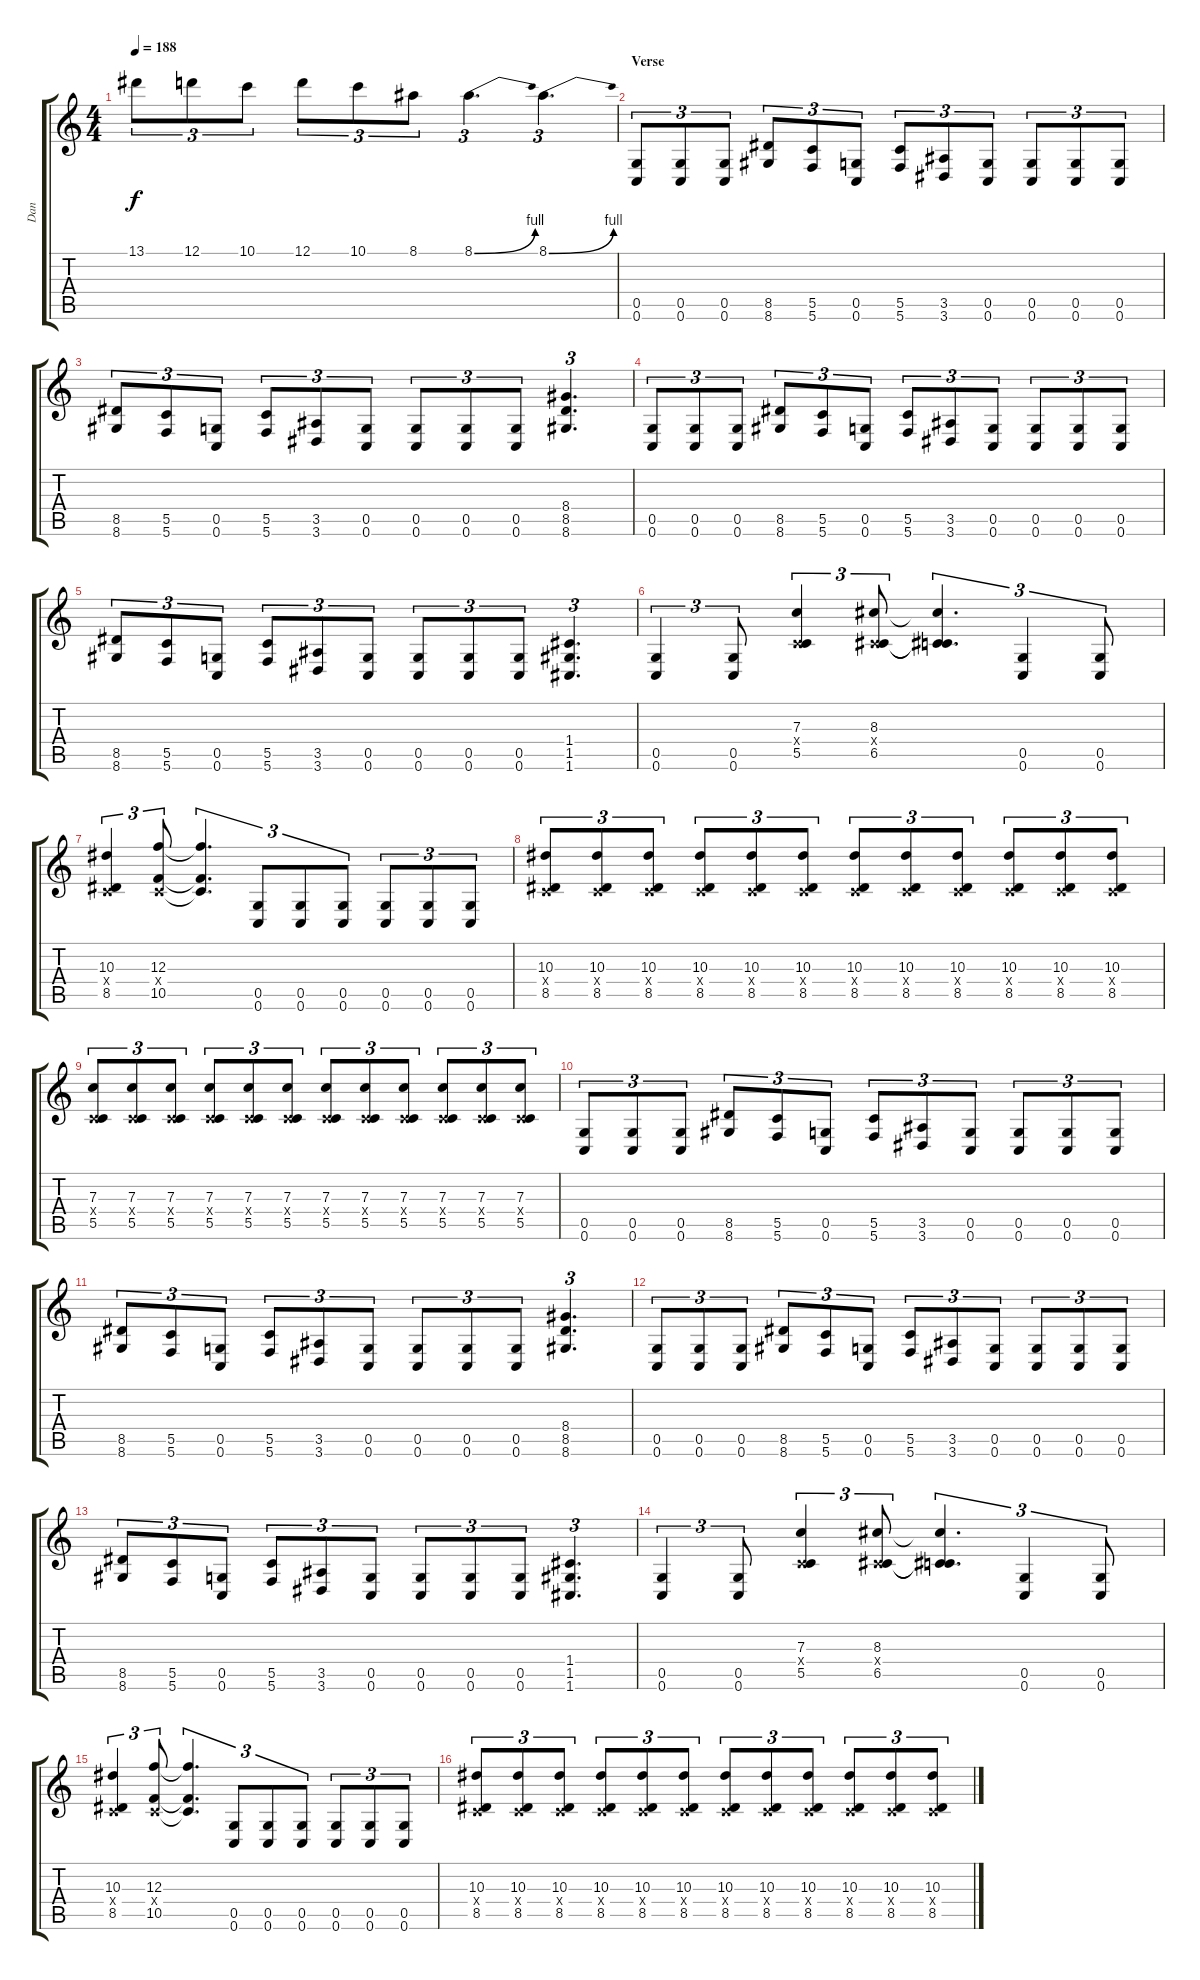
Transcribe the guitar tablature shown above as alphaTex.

\track ("Dan" "Dan") {instrument distortionguitar}
\staff {score tabs}
\tuning (D4 A3 F3 C3 G2 C2) {hide}
\ts (4 4)
\tempo 188
\clef g2
\ks c
13.1.8{tu (3 2) dy f} 12.1.8{tu (3 2)} 10.1.8{tu (3 2)} 12.1.8{tu (3 2)} 10.1.8{tu (3 2)} 8.1.8{tu (3 2)} 8.1{be (bend 0 0 60 4)}.4{d tu (3 2)} 8.1{be (bend 0 0 60 4)}.4{d tu (3 2)} |
\section ("" "Verse")
(0.5 0.6).8{tu (3 2) volume 6} (0.5 0.6).8{tu (3 2)} (0.5 0.6).8{tu (3 2)} (8.5 8.6).8{tu (3 2)} (5.5 5.6).8{tu (3 2)} (0.5 0.6).8{tu (3 2)} (5.5 5.6).8{tu (3 2)} (3.5 3.6).8{tu (3 2)} (0.5 0.6).8{tu (3 2)} (0.5 0.6).8{tu (3 2)} (0.5 0.6).8{tu (3 2)} (0.5 0.6).8{tu (3 2)} |
(8.5 8.6).8{tu (3 2)} (5.5 5.6).8{tu (3 2)} (0.5 0.6).8{tu (3 2)} (5.5 5.6).8{tu (3 2)} (3.5 3.6).8{tu (3 2)} (0.5 0.6).8{tu (3 2)} (0.5 0.6).8{tu (3 2)} (0.5 0.6).8{tu (3 2)} (0.5 0.6).8{tu (3 2)} (8.4 8.5 8.6).4{d tu (3 2)} |
(0.5 0.6).8{tu (3 2)} (0.5 0.6).8{tu (3 2)} (0.5 0.6).8{tu (3 2)} (8.5 8.6).8{tu (3 2)} (5.5 5.6).8{tu (3 2)} (0.5 0.6).8{tu (3 2)} (5.5 5.6).8{tu (3 2)} (3.5 3.6).8{tu (3 2)} (0.5 0.6).8{tu (3 2)} (0.5 0.6).8{tu (3 2)} (0.5 0.6).8{tu (3 2)} (0.5 0.6).8{tu (3 2)} |
(8.5 8.6).8{tu (3 2)} (5.5 5.6).8{tu (3 2)} (0.5 0.6).8{tu (3 2)} (5.5 5.6).8{tu (3 2)} (3.5 3.6).8{tu (3 2)} (0.5 0.6).8{tu (3 2)} (0.5 0.6).8{tu (3 2)} (0.5 0.6).8{tu (3 2)} (0.5 0.6).8{tu (3 2)} (1.4 1.5 1.6).4{d tu (3 2)} |
(0.5 0.6).4{tu (3 2)} (0.5 0.6).8{tu (3 2)} (7.3 0.4{x} 5.5).4{tu (3 2)} (8.3 0.4{x} 6.5).8{tu (3 2)} (8.3{t} 0.4{t} 6.5{t}).4{d tu (3 2)} (0.5 0.6).4{tu (3 2)} (0.5 0.6).8{tu (3 2)} |
(10.3 0.4{x} 8.5).4{tu (3 2)} (12.3 0.4{x} 10.5).8{tu (3 2)} (12.3{t} 0.4{t} 10.5{t}).4{d tu (3 2)} (0.5 0.6).8{tu (3 2)} (0.5 0.6).8{tu (3 2)} (0.5 0.6).8{tu (3 2)} (0.5 0.6).8{tu (3 2)} (0.5 0.6).8{tu (3 2)} (0.5 0.6).8{tu (3 2)} |
(10.3 0.4{x} 8.5).8{tu (3 2)} (10.3 0.4{x} 8.5).8{tu (3 2)} (10.3 0.4{x} 8.5).8{tu (3 2)} (10.3 0.4{x} 8.5).8{tu (3 2)} (10.3 0.4{x} 8.5).8{tu (3 2)} (10.3 0.4{x} 8.5).8{tu (3 2)} (10.3 0.4{x} 8.5).8{tu (3 2)} (10.3 0.4{x} 8.5).8{tu (3 2)} (10.3 0.4{x} 8.5).8{tu (3 2)} (10.3 0.4{x} 8.5).8{tu (3 2)} (10.3 0.4{x} 8.5).8{tu (3 2)} (10.3 0.4{x} 8.5).8{tu (3 2)} |
(7.3 0.4{x} 5.5).8{tu (3 2)} (7.3 0.4{x} 5.5).8{tu (3 2)} (7.3 0.4{x} 5.5).8{tu (3 2)} (7.3 0.4{x} 5.5).8{tu (3 2)} (7.3 0.4{x} 5.5).8{tu (3 2)} (7.3 0.4{x} 5.5).8{tu (3 2)} (7.3 0.4{x} 5.5).8{tu (3 2)} (7.3 0.4{x} 5.5).8{tu (3 2)} (7.3 0.4{x} 5.5).8{tu (3 2)} (7.3 0.4{x} 5.5).8{tu (3 2)} (7.3 0.4{x} 5.5).8{tu (3 2)} (7.3 0.4{x} 5.5).8{tu (3 2)} |
(0.5 0.6).8{tu (3 2)} (0.5 0.6).8{tu (3 2)} (0.5 0.6).8{tu (3 2)} (8.5 8.6).8{tu (3 2)} (5.5 5.6).8{tu (3 2)} (0.5 0.6).8{tu (3 2)} (5.5 5.6).8{tu (3 2)} (3.5 3.6).8{tu (3 2)} (0.5 0.6).8{tu (3 2)} (0.5 0.6).8{tu (3 2)} (0.5 0.6).8{tu (3 2)} (0.5 0.6).8{tu (3 2)} |
(8.5 8.6).8{tu (3 2)} (5.5 5.6).8{tu (3 2)} (0.5 0.6).8{tu (3 2)} (5.5 5.6).8{tu (3 2)} (3.5 3.6).8{tu (3 2)} (0.5 0.6).8{tu (3 2)} (0.5 0.6).8{tu (3 2)} (0.5 0.6).8{tu (3 2)} (0.5 0.6).8{tu (3 2)} (8.4 8.5 8.6).4{d tu (3 2)} |
(0.5 0.6).8{tu (3 2)} (0.5 0.6).8{tu (3 2)} (0.5 0.6).8{tu (3 2)} (8.5 8.6).8{tu (3 2)} (5.5 5.6).8{tu (3 2)} (0.5 0.6).8{tu (3 2)} (5.5 5.6).8{tu (3 2)} (3.5 3.6).8{tu (3 2)} (0.5 0.6).8{tu (3 2)} (0.5 0.6).8{tu (3 2)} (0.5 0.6).8{tu (3 2)} (0.5 0.6).8{tu (3 2)} |
(8.5 8.6).8{tu (3 2)} (5.5 5.6).8{tu (3 2)} (0.5 0.6).8{tu (3 2)} (5.5 5.6).8{tu (3 2)} (3.5 3.6).8{tu (3 2)} (0.5 0.6).8{tu (3 2)} (0.5 0.6).8{tu (3 2)} (0.5 0.6).8{tu (3 2)} (0.5 0.6).8{tu (3 2)} (1.4 1.5 1.6).4{d tu (3 2)} |
(0.5 0.6).4{tu (3 2)} (0.5 0.6).8{tu (3 2)} (7.3 0.4{x} 5.5).4{tu (3 2)} (8.3 0.4{x} 6.5).8{tu (3 2)} (8.3{t} 0.4{t} 6.5{t}).4{d tu (3 2)} (0.5 0.6).4{tu (3 2)} (0.5 0.6).8{tu (3 2)} |
(10.3 0.4{x} 8.5).4{tu (3 2)} (12.3 0.4{x} 10.5).8{tu (3 2)} (12.3{t} 0.4{t} 10.5{t}).4{d tu (3 2)} (0.5 0.6).8{tu (3 2)} (0.5 0.6).8{tu (3 2)} (0.5 0.6).8{tu (3 2)} (0.5 0.6).8{tu (3 2)} (0.5 0.6).8{tu (3 2)} (0.5 0.6).8{tu (3 2)} |
(10.3 0.4{x} 8.5).8{tu (3 2)} (10.3 0.4{x} 8.5).8{tu (3 2)} (10.3 0.4{x} 8.5).8{tu (3 2)} (10.3 0.4{x} 8.5).8{tu (3 2)} (10.3 0.4{x} 8.5).8{tu (3 2)} (10.3 0.4{x} 8.5).8{tu (3 2)} (10.3 0.4{x} 8.5).8{tu (3 2)} (10.3 0.4{x} 8.5).8{tu (3 2)} (10.3 0.4{x} 8.5).8{tu (3 2)} (10.3 0.4{x} 8.5).8{tu (3 2)} (10.3 0.4{x} 8.5).8{tu (3 2)} (10.3 0.4{x} 8.5).8{tu (3 2)}
